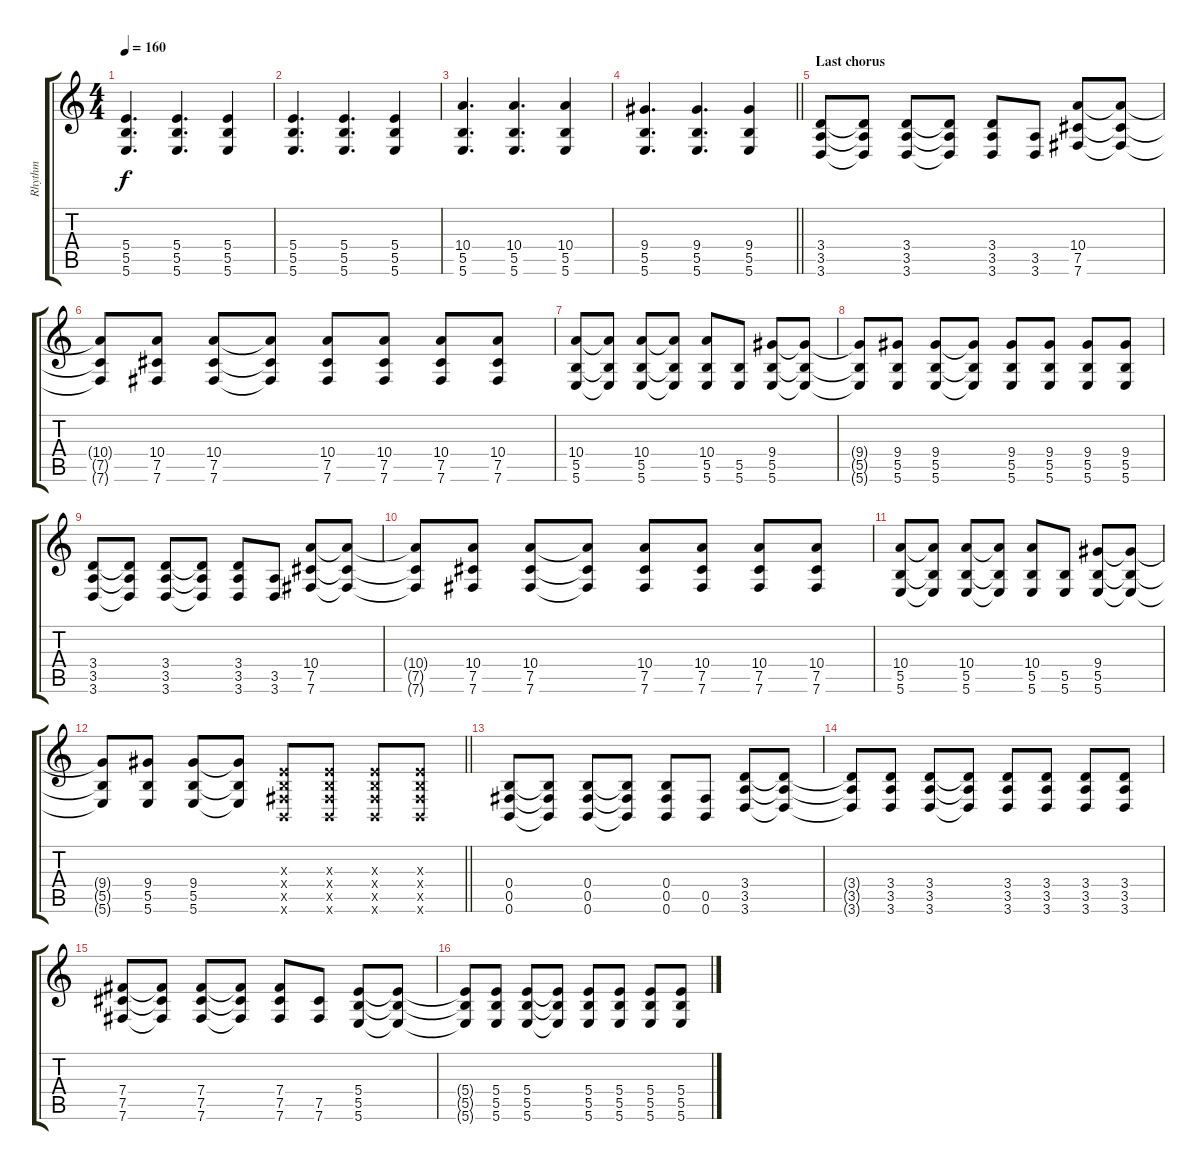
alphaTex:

\track ("Rhythm" "Rhythm") {instrument distortionguitar}
\staff {score tabs}
\tuning (Db4 Ab3 E3 B2 Gb2 B1) {hide}
\ts (4 4)
\tempo 160
\clef g2
\ks c
(5.4 5.5 5.6).4{d dy f} (5.4 5.5 5.6).4{d} (5.4 5.5 5.6).4 |
(5.4 5.5 5.6).4{d} (5.4 5.5 5.6).4{d} (5.4 5.5 5.6).4 |
(10.4 5.5 5.6).4{d} (10.4 5.5 5.6).4{d} (10.4 5.5 5.6).4 |
\barLineRight lightlight
(9.4 5.5 5.6).4{d} (9.4 5.5 5.6).4{d} (9.4 5.5 5.6).4 |
\section ("" "Last chorus")
(3.4 3.5 3.6).8 (3.4{t} 3.5{t} 3.6{t}).8 (3.4 3.5 3.6).8 (3.4{t} 3.5{t} 3.6{t}).8 (3.4 3.5 3.6).8 (3.5 3.6).8 (10.4 7.5 7.6).8 (10.4{t} 7.5{t} 7.6{t}).8 |
(10.4{t} 7.5{t} 7.6{t}).8 (10.4 7.5 7.6).8 (10.4 7.5 7.6).8 (10.4{t} 7.5{t} 7.6{t}).8 (10.4 7.5 7.6).8 (10.4 7.5 7.6).8 (10.4 7.5 7.6).8 (10.4 7.5 7.6).8 |
(10.4 5.5 5.6).8 (10.4{t} 5.5{t} 5.6{t}).8 (10.4 5.5 5.6).8 (10.4{t} 5.5{t} 5.6{t}).8 (10.4 5.5 5.6).8 (5.5 5.6).8 (9.4 5.5 5.6).8 (9.4{t} 5.5{t} 5.6{t}).8 |
(9.4{t} 5.5{t} 5.6{t}).8 (9.4 5.5 5.6).8 (9.4 5.5 5.6).8 (9.4{t} 5.5{t} 5.6{t}).8 (9.4 5.5 5.6).8 (9.4 5.5 5.6).8 (9.4 5.5 5.6).8 (9.4 5.5 5.6).8 |
(3.4 3.5 3.6).8 (3.4{t} 3.5{t} 3.6{t}).8 (3.4 3.5 3.6).8 (3.4{t} 3.5{t} 3.6{t}).8 (3.4 3.5 3.6).8 (3.5 3.6).8 (10.4 7.5 7.6).8 (10.4{t} 7.5{t} 7.6{t}).8 |
(10.4{t} 7.5{t} 7.6{t}).8 (10.4 7.5 7.6).8 (10.4 7.5 7.6).8 (10.4{t} 7.5{t} 7.6{t}).8 (10.4 7.5 7.6).8 (10.4 7.5 7.6).8 (10.4 7.5 7.6).8 (10.4 7.5 7.6).8 |
(10.4 5.5 5.6).8 (10.4{t} 5.5{t} 5.6{t}).8 (10.4 5.5 5.6).8 (10.4{t} 5.5{t} 5.6{t}).8 (10.4 5.5 5.6).8 (5.5 5.6).8 (9.4 5.5 5.6).8 (9.4{t} 5.5{t} 5.6{t}).8 |
\barLineRight lightlight
(9.4{t} 5.5{t} 5.6{t}).8 (9.4 5.5 5.6).8 (9.4 5.5 5.6).8 (9.4{t} 5.5{t} 5.6{t}).8 (0.3{x} 0.4{x} 0.5{x} 0.6{x}).8 (0.3{x} 0.4{x} 0.5{x} 0.6{x}).8 (0.3{x} 0.4{x} 0.5{x} 0.6{x}).8 (0.3{x} 0.4{x} 0.5{x} 0.6{x}).8 |
(0.4 0.5 0.6).8 (0.4{t} 0.5{t} 0.6{t}).8 (0.4 0.5 0.6).8 (0.4{t} 0.5{t} 0.6{t}).8 (0.4 0.5 0.6).8 (0.5 0.6).8 (3.4 3.5 3.6).8 (3.4{t} 3.5{t} 3.6{t}).8 |
(3.4{t} 3.5{t} 3.6{t}).8 (3.4 3.5 3.6).8 (3.4 3.5 3.6).8 (3.4{t} 3.5{t} 3.6{t}).8 (3.4 3.5 3.6).8 (3.4 3.5 3.6).8 (3.4 3.5 3.6).8 (3.4 3.5 3.6).8 |
(7.4 7.5 7.6).8 (7.4{t} 7.5{t} 7.6{t}).8 (7.4 7.5 7.6).8 (7.4{t} 7.5{t} 7.6{t}).8 (7.4 7.5 7.6).8 (7.5 7.6).8 (5.4 5.5 5.6).8 (5.4{t} 5.5{t} 5.6{t}).8 |
(5.4{t} 5.5{t} 5.6{t}).8 (5.4 5.5 5.6).8 (5.4 5.5 5.6).8 (5.4{t} 5.5{t} 5.6{t}).8 (5.4 5.5 5.6).8 (5.4 5.5 5.6).8 (5.4 5.5 5.6).8 (5.4 5.5 5.6).8
